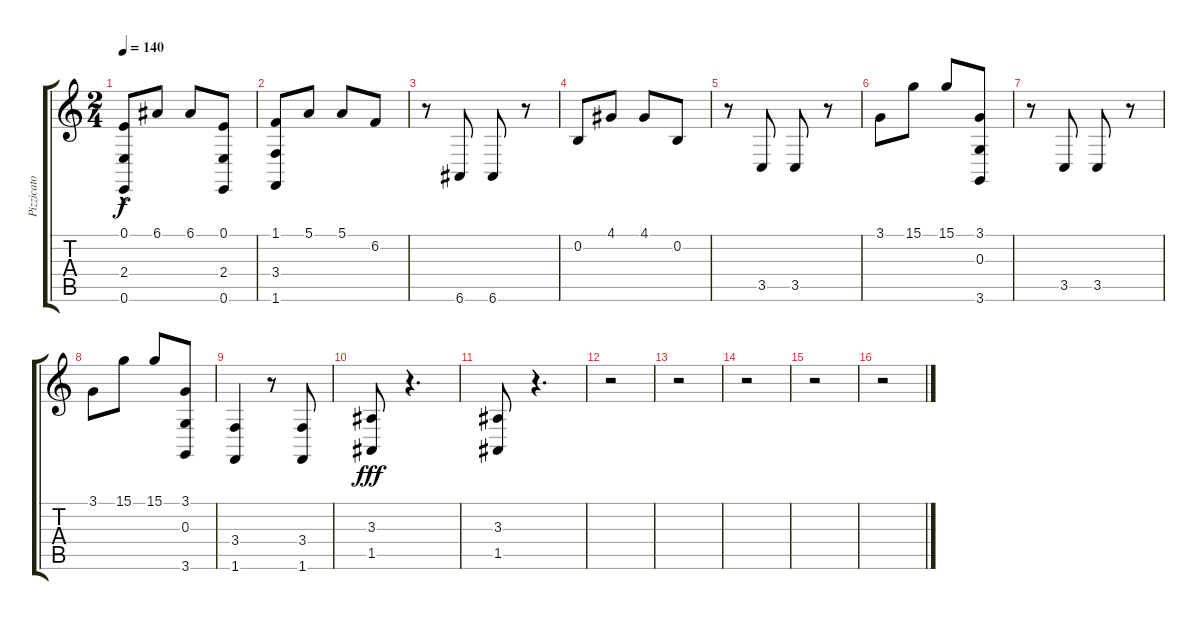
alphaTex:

\track ("Pizzicato" "Pizzicato") {instrument pizzicatostrings}
\staff {score tabs}
\tuning (E4 B3 G3 D3 A2 E2) {hide}
\ts (2 4)
\tempo 140
\clef g2
\ks c
(0.1 2.4{hac} 0.6{hac}).8{dy f} 6.1.8 6.1.8 (0.1 2.4 0.6).8 |
(1.1 3.4 1.6).8 5.1.8 5.1.8 6.2.8 |
r.8 6.6.8 6.6.8 r.8 |
0.2.8 4.1.8 4.1.8 0.2.8 |
r.8 3.5.8 3.5.8 r.8 |
3.1.8 15.1.8 15.1.8 (3.1 0.3 3.6).8 |
r.8 3.5.8 3.5.8 r.8 |
3.1.8 15.1.8 15.1.8 (3.1 0.3 3.6).8 |
(3.4 1.6).4 r.8 (3.4 1.6).8 |
(3.3 1.5).8{dy fff} r.4{d} |
(3.3 1.5).8 r.4{d} |
r.2 |
r.2 |
r.2 |
r.2 |
r.2
